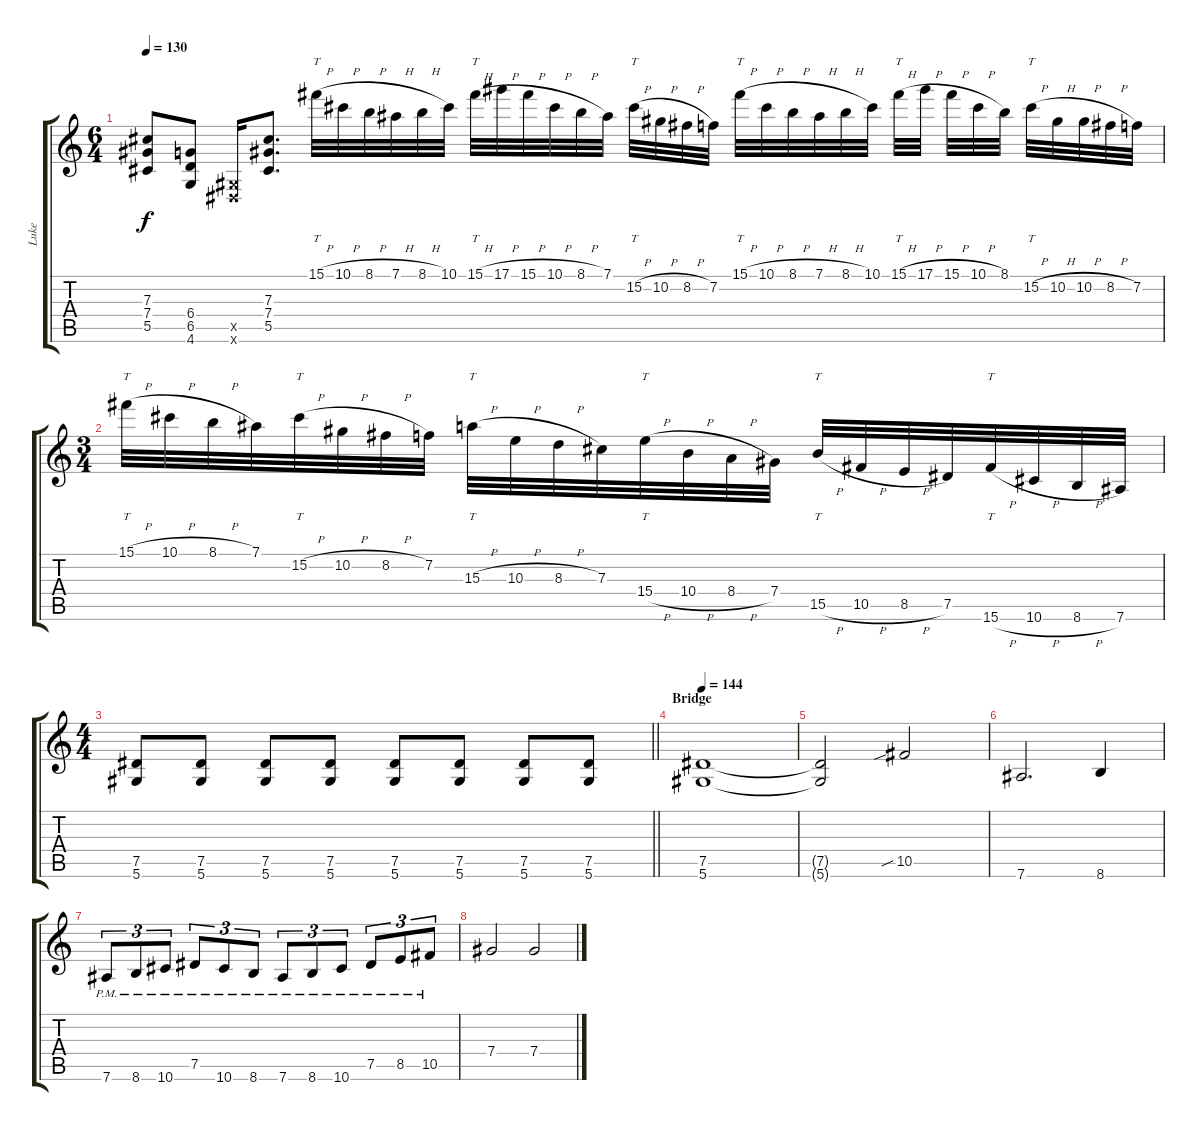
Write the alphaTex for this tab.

\track ("Luke" "Luke") {instrument overdrivenguitar}
\staff {score tabs}
\tuning (Eb4 Bb3 Gb3 Db3 Ab2 Eb2) {hide}
\ts (6 4)
\tempo 130
\clef g2
\ks c
(7.3 7.4 5.5).8{dy f} (6.4 6.5 4.6).8 (0.5{x} 0.6{x}).16 (7.3 7.4 5.5).8{d} 15.1{h}.32{tt} 10.1{h}.32 8.1{h}.32 7.1{h}.32 8.1{h}.32 10.1.32{beam split} 15.1{h}.32{tt} 17.1{h}.32{beam merge} 15.1{h}.32 10.1{h}.32 8.1{h}.32 7.1.32{beam split} 15.2{h}.32{tt} 10.2{h}.32 8.2{h}.32 7.2.32{beam split} 15.1{h}.32{tt} 10.1{h}.32 8.1{h}.32 7.1{h}.32 8.1{h}.32 10.1.32{beam split} 15.1{h}.32{tt} 17.1{h}.32 15.1{h}.32 10.1{h}.32 8.1.32{beam split} 15.2{h}.32{tt} 10.2{h}.32 10.2{h}.32 8.2{h}.32 7.2.32 |
\ts (3 4)
15.1{h}.32{tt} 10.1{h}.32 8.1{h}.32 7.1.32{beam merge} 15.2{h}.32{tt} 10.2{h}.32 8.2{h}.32 7.2.32 15.3{h}.32{tt} 10.3{h}.32 8.3{h}.32 7.3.32 15.4{h}.32{tt} 10.4{h}.32 8.4{h}.32 7.4.32 15.5{h}.32{tt} 10.5{h}.32 8.5{h}.32 7.5.32 15.6{h}.32{tt} 10.6{h}.32 8.6{h}.32 7.6.32 |
\ts (4 4)
\barLineRight lightlight
(7.5 5.6).8 (7.5 5.6).8 (7.5 5.6).8 (7.5 5.6).8 (7.5 5.6).8 (7.5 5.6).8 (7.5 5.6).8 (7.5 5.6).8 |
\section ("" "Bridge")
\tempo 144
(7.5 5.6).1 |
(7.5{t} 5.6{t}).2 10.5{sib}.2 |
7.6.2{d} 8.6.4 |
7.6{pm}.8{tu (3 2)} 8.6{pm}.8{tu (3 2)} 10.6{pm}.8{tu (3 2)} 7.5{pm}.8{tu (3 2)} 10.6{pm}.8{tu (3 2)} 8.6{pm}.8{tu (3 2)} 7.6{pm}.8{tu (3 2)} 8.6{pm}.8{tu (3 2)} 10.6{pm}.8{tu (3 2)} 7.5{pm}.8{tu (3 2)} 8.5{pm}.8{tu (3 2)} 10.5{pm}.8{tu (3 2)} |
7.4.2 7.4.2
